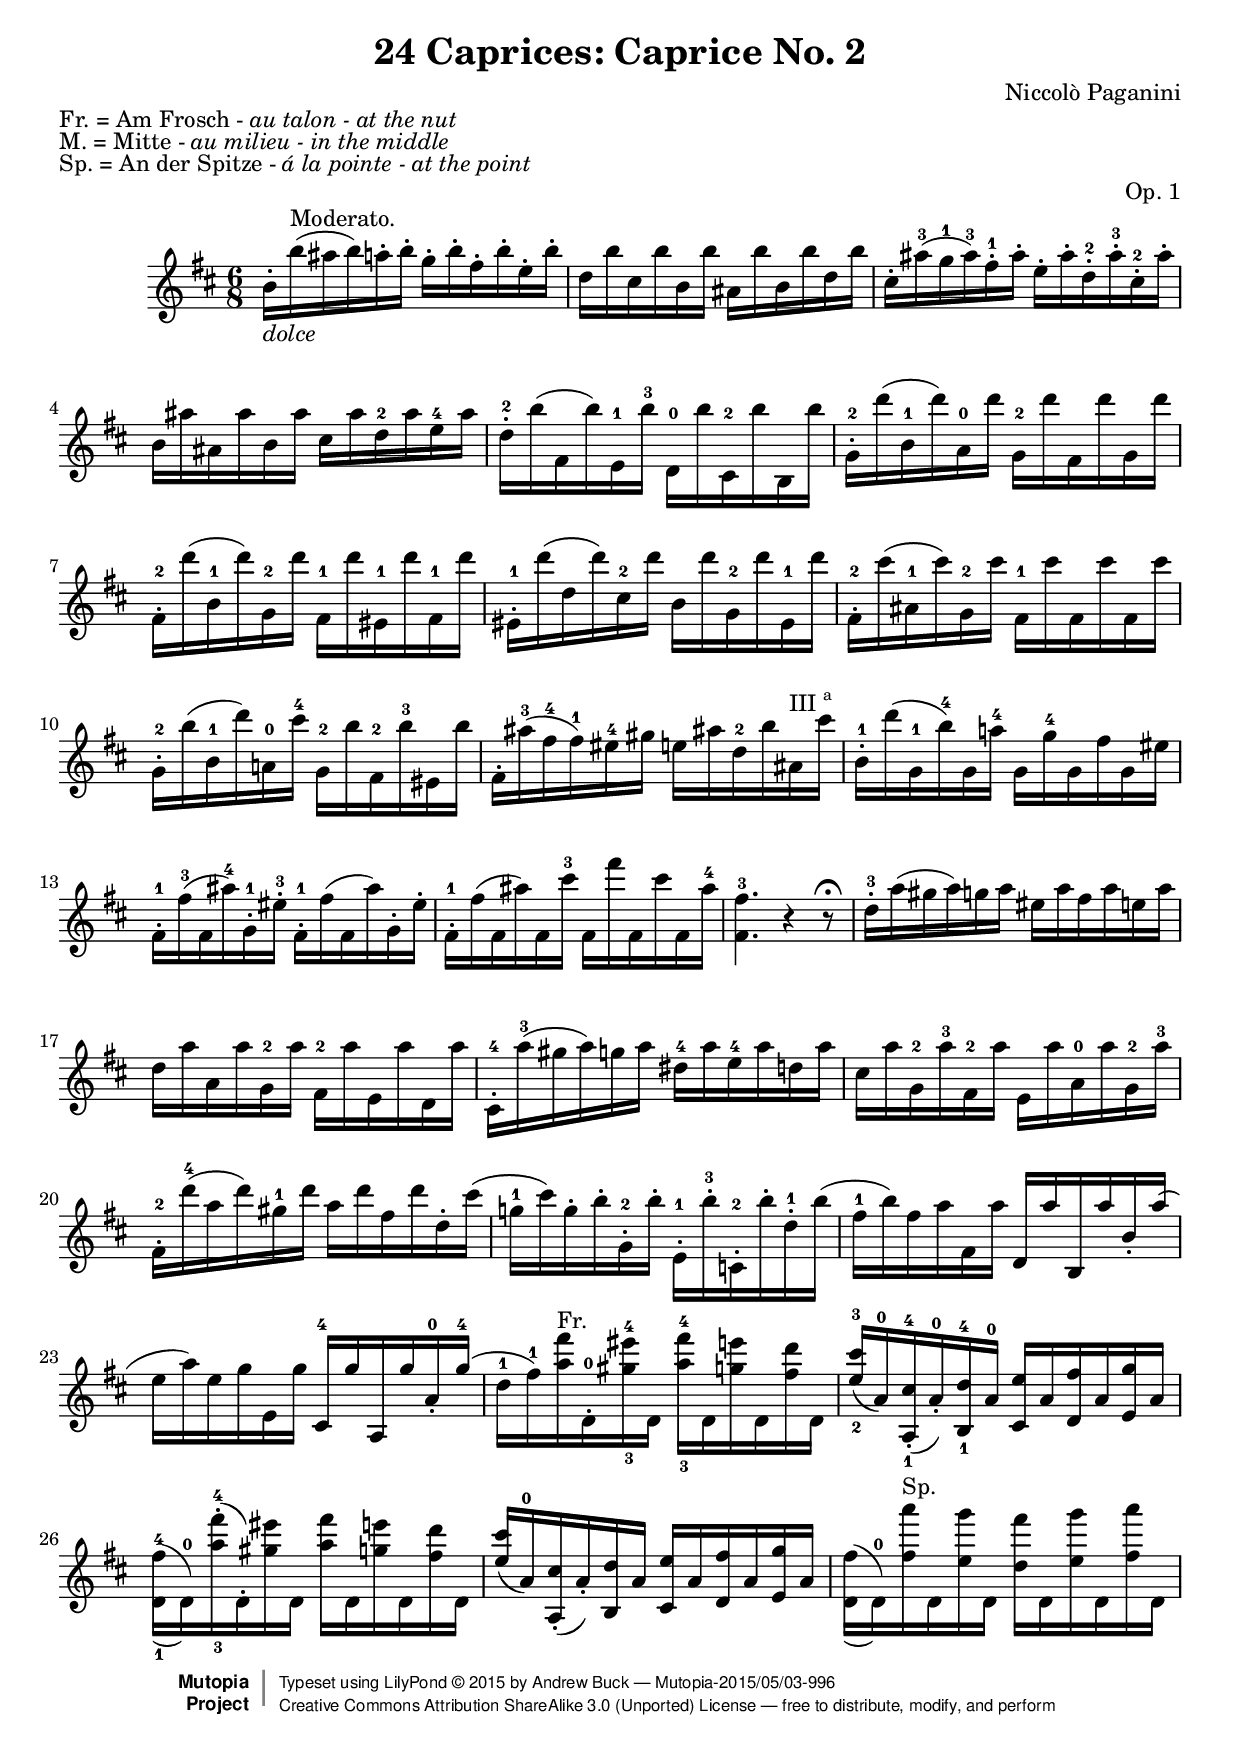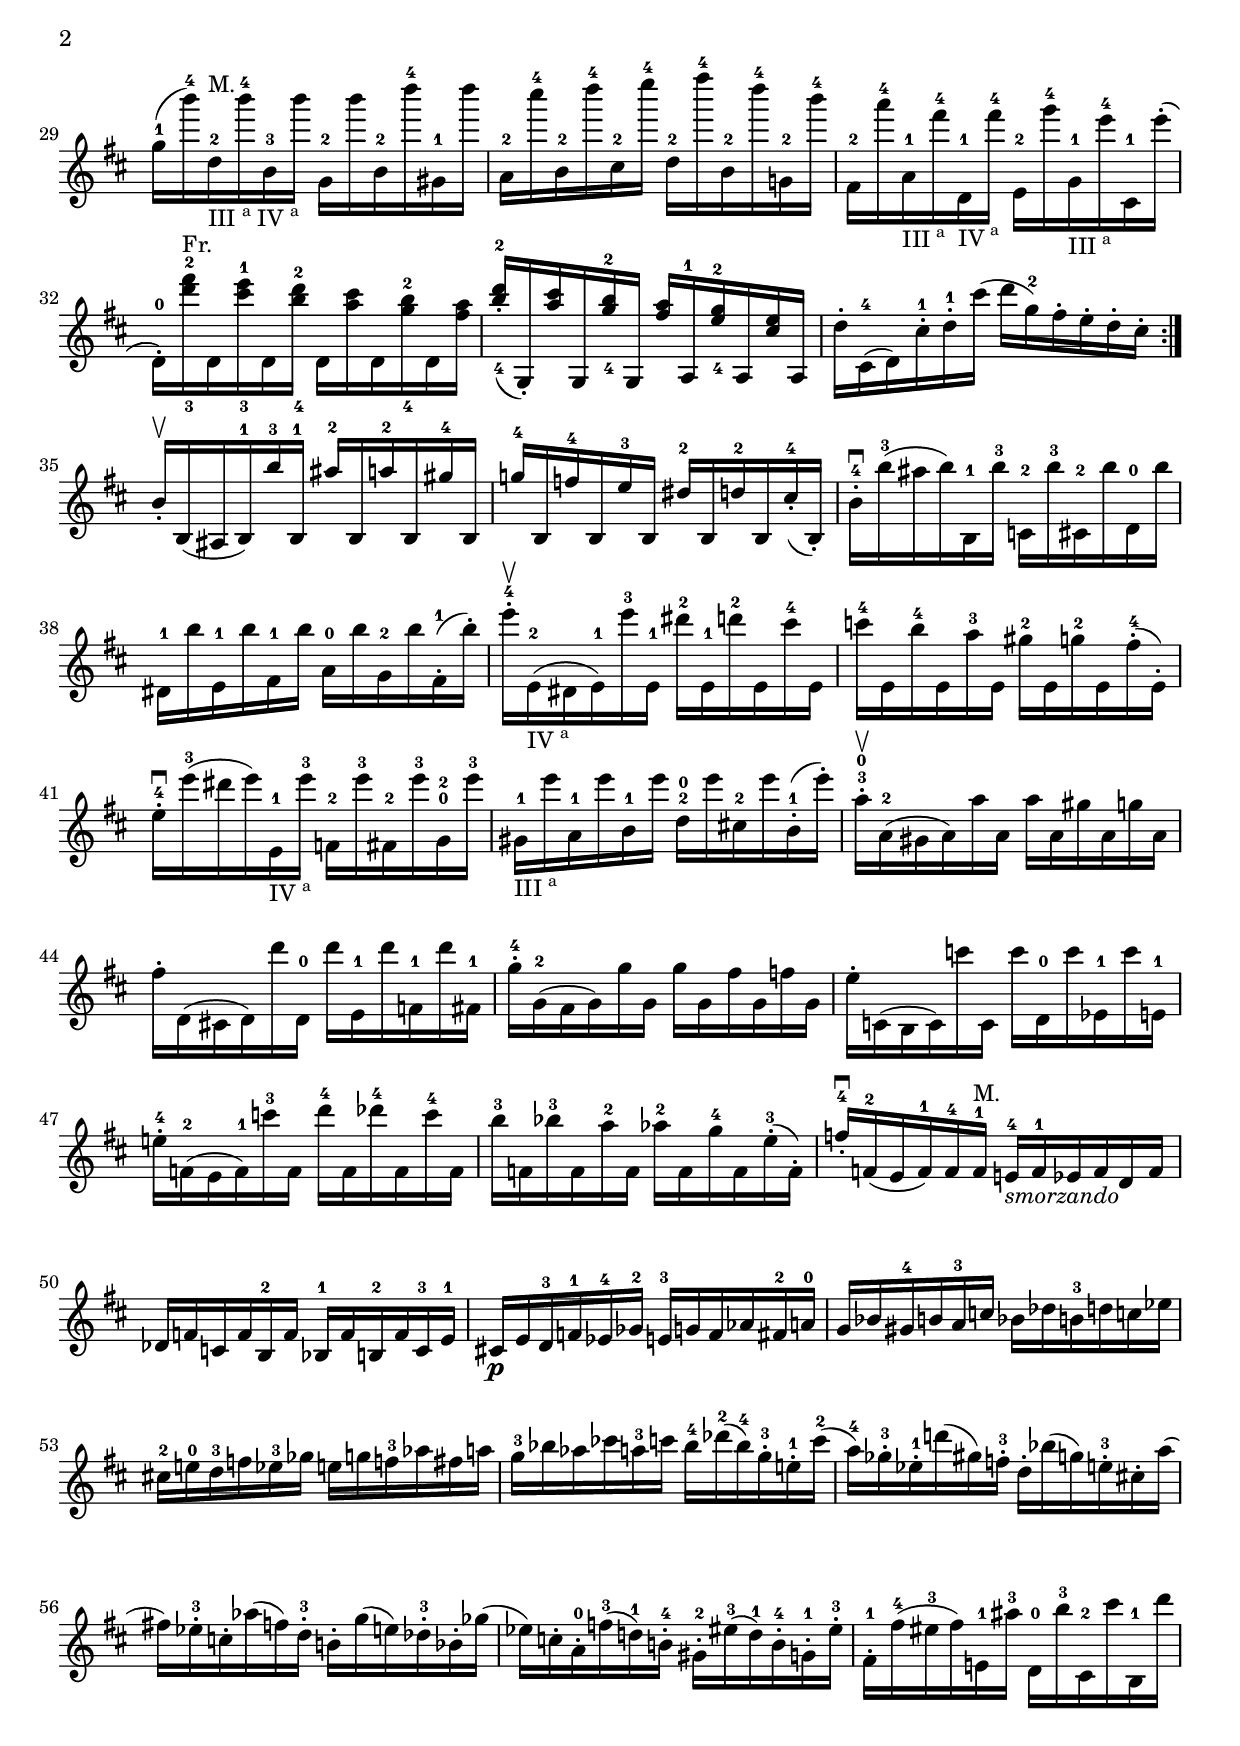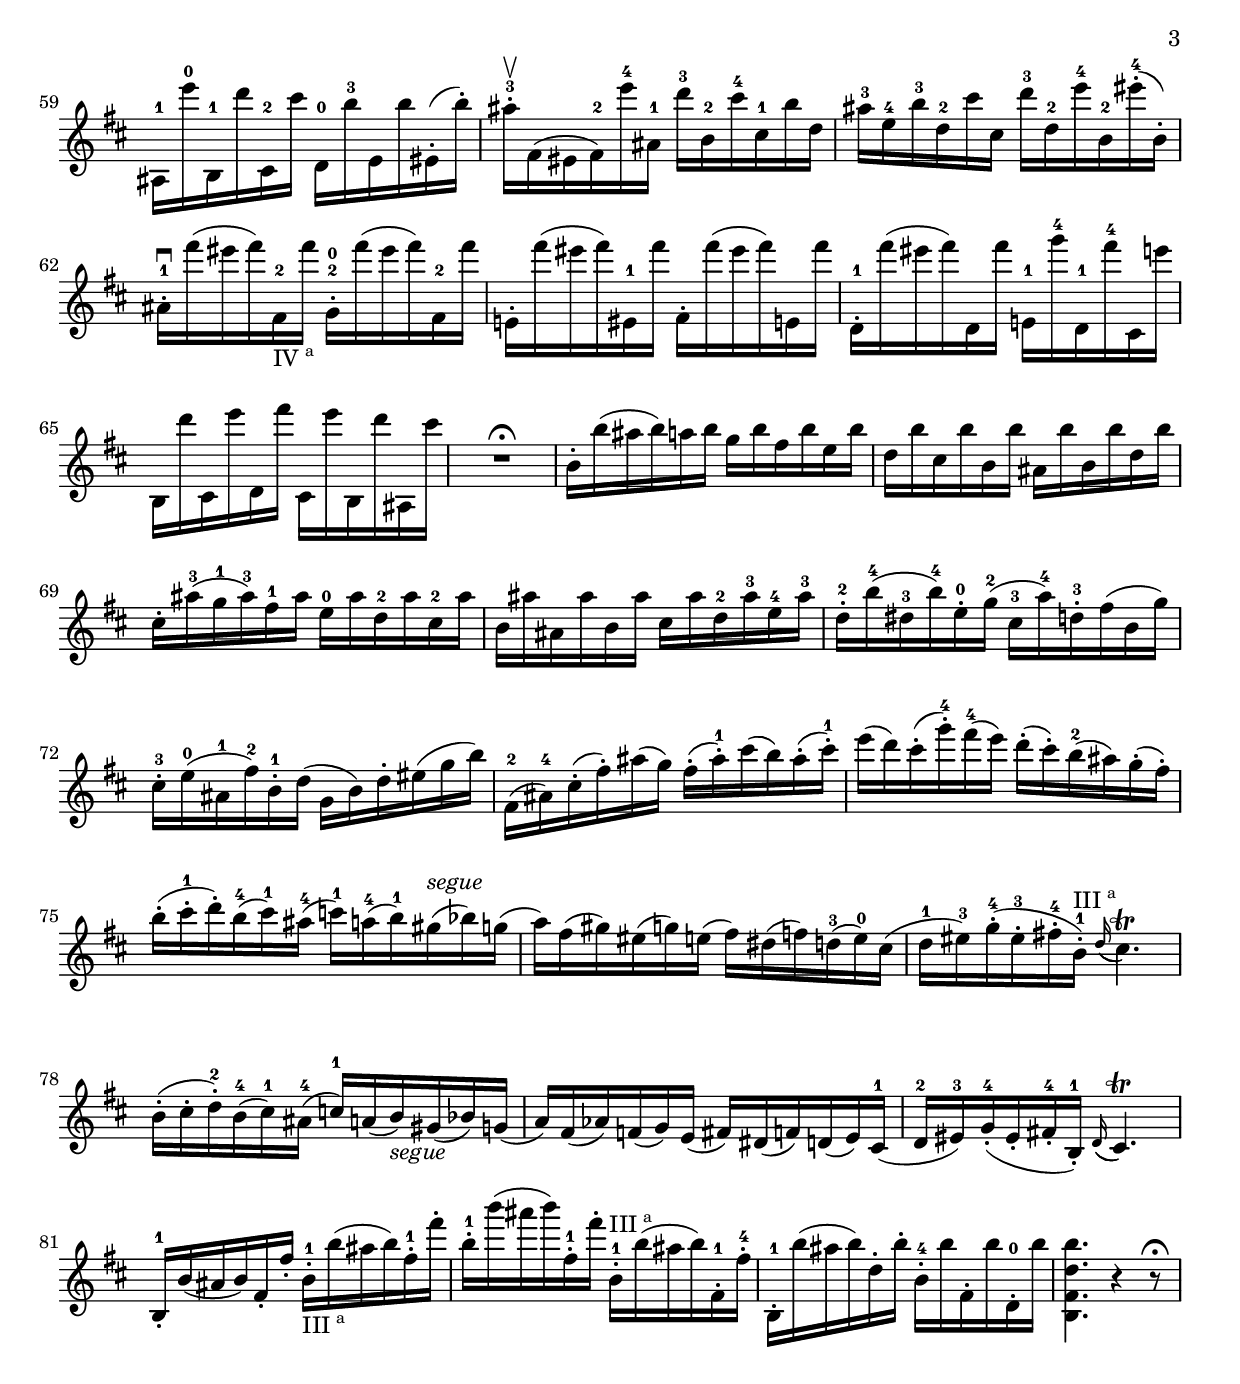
\version "2.18.2"

% ****************************** Final Version *********************************
mbreak = { }
renderingOff = { }
renderingOn = { }
% ******************************************************************************

% ****************************** Draft Version *********************************
% comment out these lines to render a final version
%	mbreak = { \break }
%	renderingOff =  { \set Score.skipTypesetting = ##f }
%	renderingOn = { \set Score.skipTypesetting = ##t }
% ******************************************************************************

\header
{
  title = "24 Caprices: Caprice No. 2"
  composer = "Niccolò Paganini"
  opus = "Op. 1"

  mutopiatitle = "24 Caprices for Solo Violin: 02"
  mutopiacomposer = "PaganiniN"
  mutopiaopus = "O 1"
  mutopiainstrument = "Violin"
  date = ""
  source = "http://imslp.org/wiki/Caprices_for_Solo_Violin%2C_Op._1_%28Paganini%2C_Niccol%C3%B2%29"
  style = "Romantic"
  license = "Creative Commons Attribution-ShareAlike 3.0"
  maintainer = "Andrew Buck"
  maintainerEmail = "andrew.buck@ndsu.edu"

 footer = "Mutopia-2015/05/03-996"
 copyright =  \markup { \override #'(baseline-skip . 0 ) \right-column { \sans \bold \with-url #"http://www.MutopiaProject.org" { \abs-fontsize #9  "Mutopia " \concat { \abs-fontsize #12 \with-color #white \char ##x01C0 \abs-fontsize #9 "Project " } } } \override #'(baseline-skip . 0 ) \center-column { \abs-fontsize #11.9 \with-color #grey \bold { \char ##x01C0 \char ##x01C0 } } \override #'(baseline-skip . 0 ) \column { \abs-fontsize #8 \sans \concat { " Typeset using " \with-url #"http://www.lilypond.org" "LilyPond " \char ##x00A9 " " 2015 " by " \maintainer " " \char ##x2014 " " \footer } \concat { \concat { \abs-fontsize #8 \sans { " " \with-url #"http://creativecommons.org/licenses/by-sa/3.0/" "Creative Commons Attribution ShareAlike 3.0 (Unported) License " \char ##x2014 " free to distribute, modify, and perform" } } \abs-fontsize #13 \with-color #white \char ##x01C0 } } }
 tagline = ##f
}

\version "2.18.2"

% ****************************************************************************
% the following lines should be put before the score section where this music
% is used as the Abbreviations are used in this piece.
%
% \markup{Fr. = Am Frosch - \italic{au talon - at the nut}}
% \markup{M. = Mitte - \italic{au milieu - in the middle}}
% \markup{Sp. = An der Spitze - \italic{á la pointe - at the point}}
%
% ****************************************************************************

capriceTwo = {

  \set Staff.midiInstrument = "violin"
  \set Staff.extraNatural = ##f

  \key d \major
  \time 6/8

  \relative c'
  {
    \repeat volta 2
    {
      % Page 3 - Line 1 - Measure 1
      b'16-._\markup{\italic{dolce}} b'^\markup{Moderato.}( ais b) a-. b-.	g-. b-. fis-. b-. e,-. b'-.		| %-Checked
      d, b' cis, b' b, b'	ais, b' b, b' d, b'		| %-Checked
      cis,-. ais'-3( g-1 ais-3) fis-.-1  ais-.	e-. ais-. d,-.-2 ais'-.-3 cis,-.-2 ais'-.		| %-Checked
      b, ais' ais, ais' b, ais'	cis, ais' d,-2 ais' e-4 ais		| %-Checked
      \mbreak

      % Page 3 - Line 2 - Measure 5
      d,-.-2 b'( fis, b') e,,-1 b''-3	d,,-0 b'' cis,,-2 b'' b,, b''		| %-Checked
      g,-.-2 d''( b,-1 d') a,-0 d'	g,,-2 d'' fis,, d'' g,, d''		| %-Checked
      fis,,-.-2 d''( b,-1 d') g,,-2 d''	fis,,-1 d'' eis,,-1 d'' fis,,-1 d''		| %-Checked
      eis,,-.-1 d''( d, d') cis,-2 d'	b, d' g,,-2 d'' eis,,-1 d''		| %-Checked
      \mbreak

      % Page 3 - Line 3 - Measure 9
      fis,,-.-2 cis''( ais,-1 cis') g,-2 cis'	fis,,-1 cis'' fis,, cis'' fis,, cis''		| %-Checked
      g,-.-2 b'( b,-1 d') a,!-0 cis'-4	g,-2 b' fis,-2 b'-3 eis,, b''		| %-Checked
      fis,-. ais'-3( fis-4 fis-1) eis-4 gis	e ais! d,-2 b' ais,^\markup{III\super{a}} cis'		| %-Checked
      b,-.-1 d'( g,,-1 b'-4) g, a'!-4	g, g'-4 g, fis' g, eis'		| %-Checked
      \mbreak

      % Page 3 - Line 4 - Measure 13
      fis,-.-1 fis'-3( fis, ais'-4) g,-.-1 eis'-.-3	fis,-.-1 fis'( fis, ais') g,-. eis'-.		| %-Checked
      fis,-.-1 fis'( fis, ais') fis, cis''-3	fis,, fis'' fis,, cis'' fis,, ais'-4		| %-Checked
      < fis, fis'-3 >4. r4 r8\fermata		| %-Checked
      d'16-.-3 a'( gis a) g a	eis a fis a e a		| %-Checked
      d, a' a, a' g,-2 a'	fis,-2 a' e, a' d,, a''		| %-Checked
      \mbreak

      % Page 3 - Line 5 - Measure 18
      cis,,-.-4 a''-3( gis a) g a	dis,-4 a' e-4 a d, a'		| %-Checked
      cis, a' g,-2 a'-3 fis,-2 a'	e, a' a,-0 a' g,-2 a'-3		| %-Checked
      fis,-.-2 d''-4( a d) gis,-1 d'	a d fis, d' d,-. cis'(		| %-Checked
      g!-1 cis) g-. b-. g,-.-2 b'-.	e,,-.-1 b''-.-3 c,,-.-2 b''-. d,-.-1 b'(		| %-Checked
      \mbreak

      % Page 3 - Line 6 - Measure 22
      fis-1 b) fis a fis, a'	d,, a'' b,, a'' b,-. a'(		| %-Checked
      e a) e g e, g'	cis,,-4 g'' a,, g'' a,-.-0 g'-4(		| %-Checked
      d-1 fis-1) < a fis' >^\markup{Fr.} d,,-.-0 < gis'-3 eis'-4 > d,	< a''-3 fis'-4 > d,, < g' e' > d, < fis' d' > d,		| %-Checked
      < e'-2 cis'-3 >( a,-0) < a,-1 cis'-4 >-.( a'-.-0) < b,-1 d'-4 > a'-0	< cis, e' > a' < d, fis' > a' < e g' > a		| %-Checked
      \mbreak

      % Page 3 - Line 7 - Measure 26
      \set doubleSlurs = ##t < d,-1 fis'-4 >( d-0) \set doubleSlurs = ##f < a''-3 fis'-4 >-.( d,,-.) < gis' eis' > d,	< a'' fis' > d,, < g' e' > d, < fis' d' > d,		| %-Checked
      < e' cis' >( a,-0) < a, cis' >-.( a'-.) < b, d' > a'	< cis, e' > a' < d, fis' > a' < e g' > a		| %-Checked
      \set doubleSlurs = ##t < d, fis' >( d-0) \set doubleSlurs = ##f < fis' a' > ^\markup{Sp.} d, < e' g' > d,	< d' fis'> d, < e' g' > d, < fis' a' > d,		| %-Checked
      g'-1( b'-4) d,,-2^\markup{M.}_\markup{III\super{a} IV\super{a}} b''-4 b,,-3 b''	g,,-2 b'' b,,-2 d''-4 gis,,,-1 d'''		| %-Checked
      \mbreak

      % Page 3 - Line 8 - Measure 30
      a,,-2 cis''-4 b,,-2 d''-4 cis,,-2 e''-4	d,,-2 fis''-4 b,,,-2 d''-4 g,,,!-2 b''-4		| %-Checked
      fis,,-2 a''-4 a,,-1_\markup{III\super{a}} fis''-4 d,,-1_\markup{IV\super{a}} fis''-4	e,,-2 g''-4 g,,-1_\markup{III\super{a}} e''-4 cis,,-1 e''-.(		| %-Checked
      d,,-.-0) < d''-3 fis-2 >^\markup{Fr.} d,, < cis''-3 e-1 > d,, < b''-4 d-2 >	d,, < a'' cis > d,, < g'-4 b-2 > d, < fis' a >		| %-Checked
      < b-4 d-2 >-.( g,,-.) < a'' cis > g,, < g''-4 b-2 > g,,	< fis'' a > a,,-1 < e''-4 g-2 > a,, < cis' e > a,		| %-Checked
      \mbreak

      % Page 3 - Line 9 - Measure 34
      d'-. cis,-4( d) cis'-.-1 d-.-1 cis'(	d g,-2) fis-. e-. d-. cis-.		| %-Checked
    }
    b-.\upbow b,( ais b-1) b''-3 b,,-1	ais''-2 b,, a''-2 b,, gis''-4 b,,		| %-Checked
    g''!-4 b,, f''-4 b,, e'-3 b,	dis'-2 b, d'-2 b, cis'-.-4( b,-.)		| %-Checked
    b'-.-4\downbow b'-3( ais b) b,,-1 b''-3	c,,-2 b''-3 cis,,-2 b'' d,,-0 b''		| %-Checked
    \mbreak

    % Page 3 - Line 10 - Measure 38
    dis,,-1 b'' e,,-1 b'' fis,-1 b'	a,-0 b' g,-2 b' fis,-.-1( b'-.)		| %-Checked
    e-.-4\upbow e,,-2_\markup{IV\super{a}}( dis e-1) e''-3 e,,-1	dis''-2 e,,-1 d''-2 e,, cis''-4 e,,		| %-Checked
    c''-4 e,, b''-4 e,, a'-3 e,	gis'-2 e, g'-2 e, fis'-.-4( e,-.)		| %-Checked
    e'-.-4\downbow e'-3( dis e-) e,,-1_\markup{IV\super{a}} e''-3	f,,-2 e''-3 fis,,-2 e''-3 g,,-0-2 e''-3		| %-Checked
    \mbreak

    % Page 4 - Line 1 - Measure 42
    gis,,-1_\markup{III\super{a}} e'' a,,-1 e'' b,-1 e'	d,-2-0 e' cis,!-2 e' b,-1-.( e'-.)		| %-Checked
    a,-.-3-0\upbow a,-2( gis a) a' a,	a' a, gis' a, g' a,		| %-Checked
    fis'-. d,( cis! d) d'' d,,-0	d'' e,,-1 d'' f,,-1 d'' fis,,-1		| %-Checked
    g'-.-4 g,-2( fis g) g' g,	g' g, fis' g, f' g,		| %-Checked
    \mbreak

    % Page 4 - Line 2 - Measure 46
    e'-. c,( b c) c'' c,,	c'' d,,-0 c'' ees,,-1 c'' e,,-1		| %-Checked
    e'!-.-4 f,-2( e f-1) c''-3 f,,	d''-4 f,, des''-4 f,, c''-4 f,,		| %-Checked
    b'-3 f, bes'-3 f, a'-2 f,	aes'-2 f, g'-4 f, e'-.-3( f,-.)		| %-Checked
    f'-.-4\downbow f,-2( e f-1) f-4 f-1^\markup{M.}	e!-4_\markup{\italic{smorzando}} f-1 ees f d f		| %-Checked
    \mbreak

    % Page 4 - Line 3 - Measure 50
    des f c f b,-2 f'	bes,-1 f' b,-2 f' c-3 e-1		| %-Checked
    cis!\p e d-3 f-1 ees-4 ges-2	e-3 g f aes fis-2 a-0		| %-Checked
    g bes gis-4 b a-3 c	bes des b-3 d c! ees		| %-Checked
    \mbreak

    % Page 4 - Line 4 - Measure 53
    cis!-2 e!-0 d-3 f ees-3 ges	e g f!-3 aes fis a		| %-Checked
    g-3 bes aes ces a-3 c	bes-4 des-2( bes-4)g-.-3 e!-.-1 c'-2(		| %-Checked
    a-4) ges-.-3 ees-.-1 d'!( gis,) f-.-3	d-. bes'( g) e-.-3 cis!-. a'(		| %-Checked
    \mbreak

    % Page 4 - Line 5 - Measure 56
    fis!) ees-.-3 c-. aes'( f) d-.-3	b!-. g'( e) des-.-3 bes-. ges'(		| %-Checked
    ees) c-. a-.-0 f'-3( d!-1) b!-.-4	gis-.-2 eis'-3( d-1) b-.-4 g-.-1 eis'-.-3		| %-Checked
    fis,-.-1 fis'-4( eis-3 fis) e,!-1 ais'-3	d,,-0 b''-3 cis,,-2 cis'' b,,-1 d''		| %-Checked
    \mbreak

    % Page 4 - Line 6 - Measure 59
    ais,,-1 e'''-0 b,,-1 d'' cis,,-2 cis''	d,,-0 b''-3 e,, b'' eis,,-.( b''-.)		| %-Checked
    ais-.-3\upbow fis,( eis fis-2) e''-4 ais,,-1 d'-3 b,-2 cis'-4 cis,-1 b' d,		| %-Checked
    ais'-3 e-4 b'-3 d,-2 cis' cis, d'-3 d,-2 e'-4 b,-2 eis'-.-4( b,-.)		| %-Checked
    ais-.-1\downbow fis''( eis fis) fis,,-2_\markup{IV\super{a}} fis''	g,,-.-2-0 fis''( eis fis) fis,,-2 fis''		| %-Checked
    \mbreak

    % Page 4 - Line 7 - Measure 63
    e,,!-. fis''( eis fis) eis,,-1 fis''	fis,,-. fis''( eis fis) e,, fis''		| %-Checked
    d,,-.-1 fis''( eis fis) d,, fis''	e,,!-1 g''-4 d,,-1 fis''-4 cis,, e''		| %-Checked
    b,, d'' cis,, e'' d,, fis''	cis,, e'' b,, d'' ais,, cis''		| %-Checked
    R2.^\fermataMarkup		| %-Checked
    b,16-. b'( ais b) a b	g b fis b e, b'		| %-Checked
    \mbreak

    % Page 4 - Line 8 - Measure 68
    d, b' cis, b' b, b'	ais, b' b, b' d, b'		| %-Checked
    cis,-. ais'-3( g-1 ais-3) fis-1 ais	e-0 ais d,-2 ais' cis,-2 ais'		| %-Checked
    b, ais' ais, ais' b, ais'	cis, ais' d,-2 ais'-3 e-4 ais-3		| %-Checked
    d,-.-2 b'-4( dis,-3 b'-4) e,-.-0 g-2(	cis,-3 a'-4) d,-.-3 fis( b, g')		| %-Checked
    \mbreak

    % Page 4 - Line 9 - Meausure 72
    cis,-.-3 e-0( ais,-1 fis'-2) b,-.-1 d(	g, b) d-. eis( g b)		| %-Checked
    fis,-2( ais-4) cis-.( fis-.) ais( g)	fis-.( ais-.-1) cis( b) ais-.( cis-.-1)		| %-Checked
    e( d) cis-.( g'-.-4) fis-4( e)	d-.( cis-.) b-2( ais) g-.( fis-.)		| %-Checked
    b-.( cis-.-1 d-.) b-4( cis-1) ais-4(	 c-1) a-4( b-1) gis^\markup{\italic{segue}}( bes) g(		| %-Checked
    \mbreak

    % Page 4 - Line 10 - Measure 76
    a) fis( gis) eis( g) e(	fis) dis( f) d-3( e-0) cis(		| %-Checked
    d-1 eis-3) g-.-4( eis-.-3 fis!-.-4 b,-.-1^\markup{III\super{a}}) \appoggiatura d( cis4.\trill)		| %-Checked
    b16-.( cis-. d-2-.) b-4( cis-1) ais-4(	c-1) a( b_\markup{\italic{segue}}) gis( bes) g(		| %-Checked
    a) fis( aes) f( g) e(	fis) dis( f) d( e) cis-1(		| %-Checked
    \mbreak

    % Page 4 - Line 11 - Measure 80
    d-2 eis-3) g-.-4( eis-. fis!-.-4 b,-.-1)	\appoggiatura d( cis4.\trill)		| %-Checked
    b16-.-1 b'( ais b) fis-. fis'-.	b,-.-1_\markup{III\super{a}} b'( ais b) fis-.-1 fis'-.		| %-Checked
    b,-.-1 b'( ais b) fis,-.-1 fis'-.	b,,-.-1^\markup{III\super{a}} b'( ais b) fis,-.-1 fis'-.-4		| %-Checked
    b,,-.-1 b''( ais b) d,-. b'-.	b,-.-4 b' fis,-. b' d,,-.-0 b''		| %-Checked
    < b,, fis' d' b' >4. r4 r8\fermata		| %-Checked

  }
}



\markup{Fr. = Am Frosch - \italic{au talon - at the nut}}
\markup{M. = Mitte - \italic{au milieu - in the middle}}
\markup{Sp. = An der Spitze - \italic{á la pointe - at the point}}
\score
{
  \capriceTwo

  \layout { }
}

\score
{
  \unfoldRepeats
  {
    \capriceTwo
  }

  \midi { }
}
